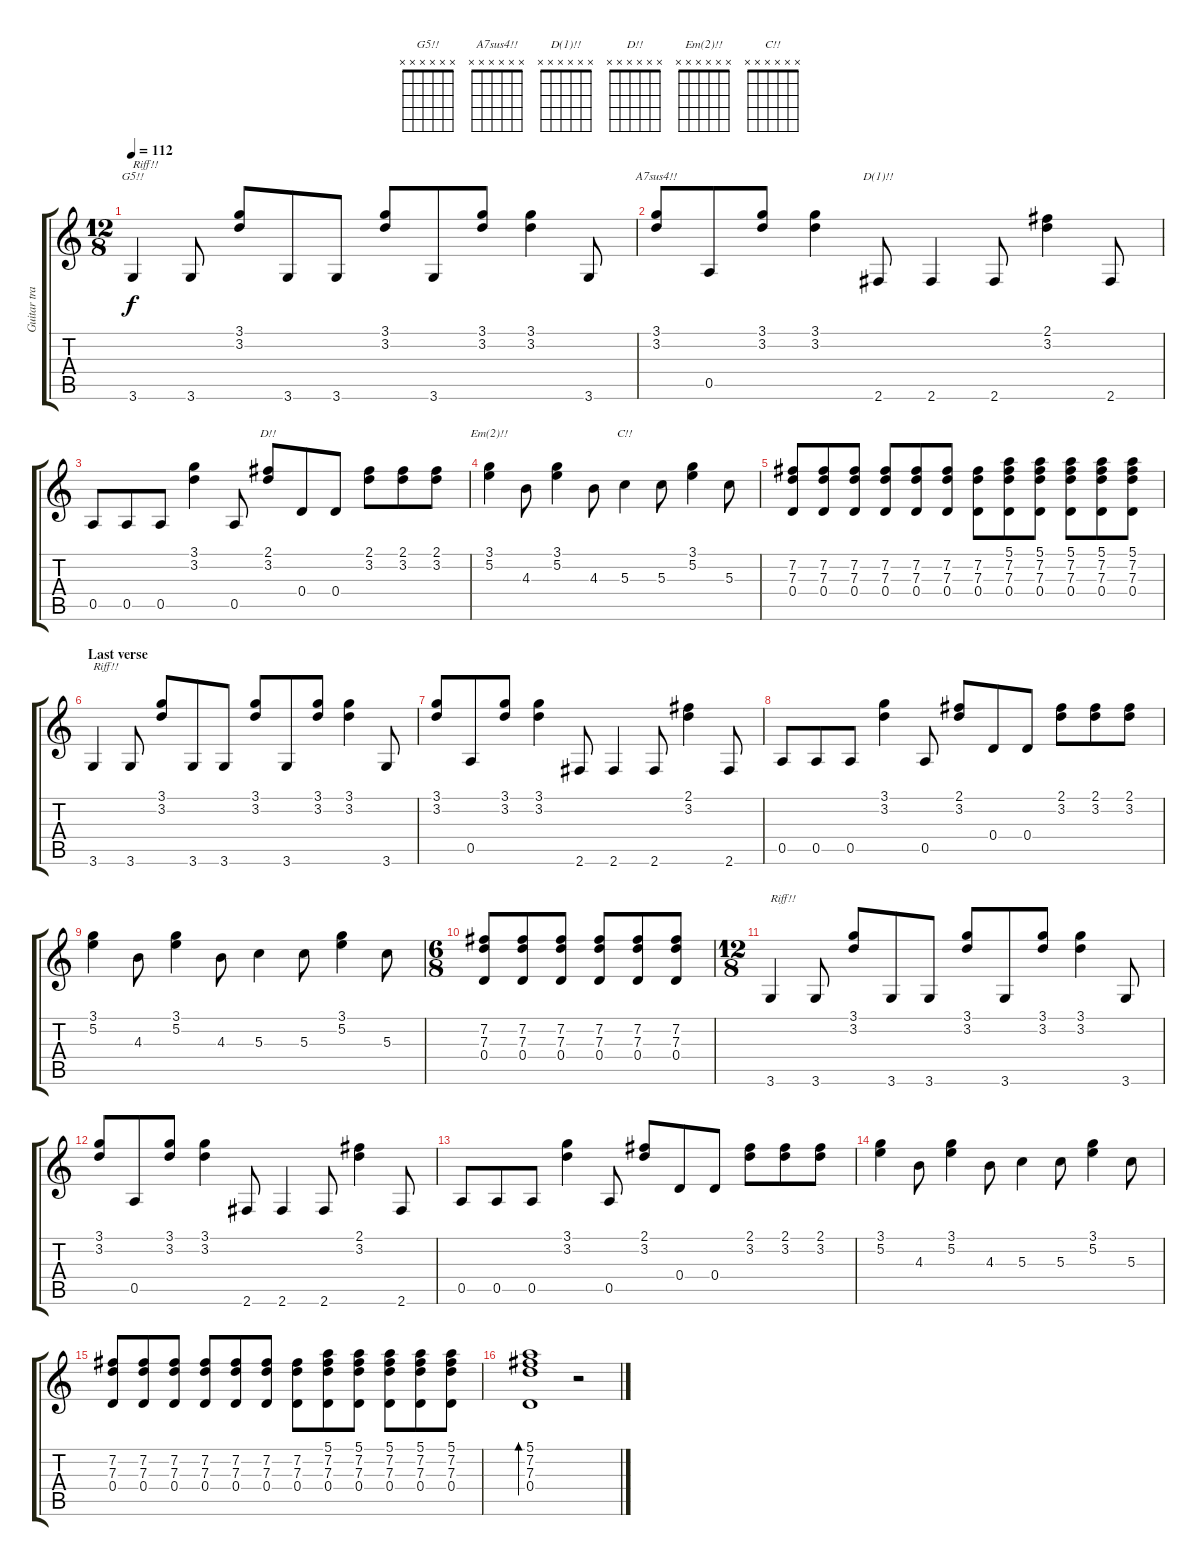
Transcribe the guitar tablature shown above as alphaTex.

\track ("Guitar track 1 - wahwah, center" "Guitar tra") {instrument distortionguitar}
\staff {score tabs}
\tuning (E4 B3 G3 D3 A2 E2) {hide}
\chord ("G5!!" x x x x x x)
\chord ("A7sus4!!" x x x x x x)
\chord ("D(1)!!" x x x x x x)
\chord ("D!!" x x x x x x)
\chord ("Em(2)!!" x x x x x x)
\chord ("C!!" x x x x x x)
\ts (12 8)
\tempo 112
\clef g2
\ks c
3.6.4{ch "G5!!" txt "Riff!!" dy f} 3.6.8 (3.1 3.2).8 3.6.8 3.6.8 (3.1 3.2).8 3.6.8 (3.1 3.2).8 (3.1 3.2).4 3.6.8 |
(3.1 3.2).8{ch "A7sus4!!"} 0.5.8 (3.1 3.2).8 (3.1 3.2).4 2.6.8{ch "D(1)!!"} 2.6.4 2.6.8 (2.1 3.2).4 2.6.8 |
0.5.8 0.5.8 0.5.8 (3.1 3.2).4 0.5.8 (2.1 3.2).8{ch "D!!"} 0.4.8 0.4.8 (2.1 3.2).8 (2.1 3.2).8 (2.1 3.2).8 |
(3.1 5.2).4{ch "Em(2)!!"} 4.3.8 (3.1 5.2).4 4.3.8 5.3.4{ch "C!!"} 5.3.8 (3.1 5.2).4 5.3.8 |
(7.2 7.3 0.4).8 (7.2 7.3 0.4).8 (7.2 7.3 0.4).8 (7.2 7.3 0.4).8 (7.2 7.3 0.4).8 (7.2 7.3 0.4).8 (7.2 7.3 0.4).8 (5.1 7.2 7.3 0.4).8 (5.1 7.2 7.3 0.4).8 (5.1 7.2 7.3 0.4).8 (5.1 7.2 7.3 0.4).8 (5.1 7.2 7.3 0.4).8 |
\section ("" "Last verse")
3.6.4{txt "Riff!!"} 3.6.8 (3.1 3.2).8 3.6.8 3.6.8 (3.1 3.2).8 3.6.8 (3.1 3.2).8 (3.1 3.2).4 3.6.8 |
(3.1 3.2).8 0.5.8 (3.1 3.2).8 (3.1 3.2).4 2.6.8 2.6.4 2.6.8 (2.1 3.2).4 2.6.8 |
0.5.8 0.5.8 0.5.8 (3.1 3.2).4 0.5.8 (2.1 3.2).8 0.4.8 0.4.8 (2.1 3.2).8 (2.1 3.2).8 (2.1 3.2).8 |
(3.1 5.2).4 4.3.8 (3.1 5.2).4 4.3.8 5.3.4 5.3.8 (3.1 5.2).4 5.3.8 |
\ts (6 8)
(7.2 7.3 0.4).8 (7.2 7.3 0.4).8 (7.2 7.3 0.4).8 (7.2 7.3 0.4).8 (7.2 7.3 0.4).8 (7.2 7.3 0.4).8 |
\ts (12 8)
3.6.4{txt "Riff!!"} 3.6.8 (3.1 3.2).8 3.6.8 3.6.8 (3.1 3.2).8 3.6.8 (3.1 3.2).8 (3.1 3.2).4 3.6.8 |
(3.1 3.2).8 0.5.8 (3.1 3.2).8 (3.1 3.2).4 2.6.8 2.6.4 2.6.8 (2.1 3.2).4 2.6.8 |
0.5.8 0.5.8 0.5.8 (3.1 3.2).4 0.5.8 (2.1 3.2).8 0.4.8 0.4.8 (2.1 3.2).8 (2.1 3.2).8 (2.1 3.2).8 |
(3.1 5.2).4 4.3.8 (3.1 5.2).4 4.3.8 5.3.4 5.3.8 (3.1 5.2).4 5.3.8 |
(7.2 7.3 0.4).8 (7.2 7.3 0.4).8 (7.2 7.3 0.4).8 (7.2 7.3 0.4).8 (7.2 7.3 0.4).8 (7.2 7.3 0.4).8 (7.2 7.3 0.4).8 (5.1 7.2 7.3 0.4).8 (5.1 7.2 7.3 0.4).8 (5.1 7.2 7.3 0.4).8 (5.1 7.2 7.3 0.4).8 (5.1 7.2 7.3 0.4).8 |
(5.1 7.2 7.3 0.4).1{bd 60} r.2
